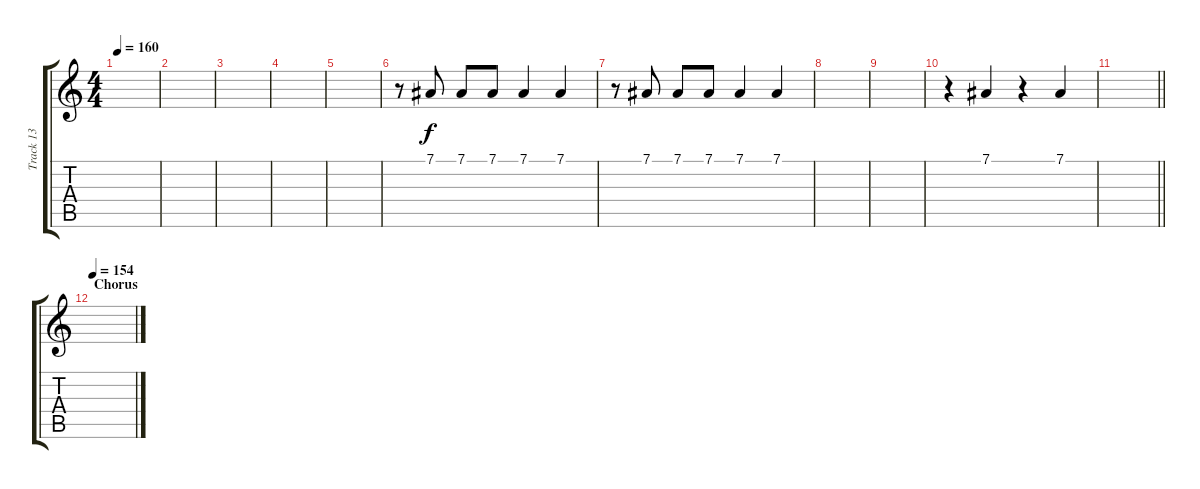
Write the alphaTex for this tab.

\track ("Track 13" "Track 13") {instrument lead1square}
\staff {score tabs}
\tuning (Eb4 Bb3 Gb3 Db3 Ab2 Eb2) {hide}
\ts (4 4)
\tempo 160
\clef g2
\ks c
|
|
|
|
|
r.8 7.1.8 7.1.8 7.1.8 7.1.4 7.1.4 |
r.8 7.1.8 7.1.8 7.1.8 7.1.4 7.1.4 |
|
|
r.4 7.1.4 r.4 7.1.4 |
\barLineRight lightlight
|
\section ("" "Chorus")
\tempo 154
